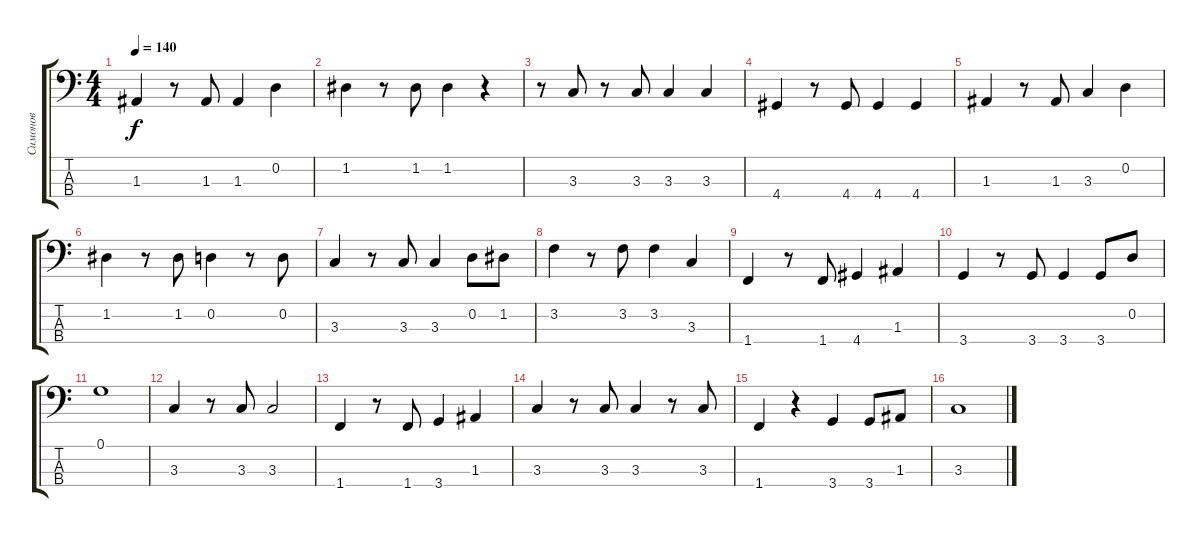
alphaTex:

\track ("Симонов" "Симонов") {instrument electricbassfinger}
\staff {score tabs}
\tuning (G2 D2 A1 E1) {hide}
\ts (4 4)
\tempo 140
\clef f4
\ks c
1.3.4{dy f} r.8 1.3.8 1.3.4 0.2.4 |
1.2.4 r.8 1.2.8 1.2.4 r.4 |
r.8 3.3.8 r.8 3.3.8 3.3.4 3.3.4 |
4.4.4 r.8 4.4.8 4.4.4 4.4.4 |
1.3.4 r.8 1.3.8 3.3.4 0.2.4 |
1.2.4 r.8 1.2.8 0.2.4 r.8 0.2.8 |
3.3.4 r.8 3.3.8 3.3.4 0.2.8 1.2.8 |
3.2.4 r.8 3.2.8 3.2.4 3.3.4 |
1.4.4 r.8 1.4.8 4.4.4 1.3.4 |
3.4.4 r.8 3.4.8 3.4.4 3.4.8 0.2.8 |
0.1.1 |
3.3.4 r.8 3.3.8 3.3.2 |
1.4.4 r.8 1.4.8 3.4.4 1.3.4 |
3.3.4 r.8 3.3.8 3.3.4 r.8 3.3.8 |
1.4.4 r.4 3.4.4 3.4.8 1.3.8 |
3.3.1
